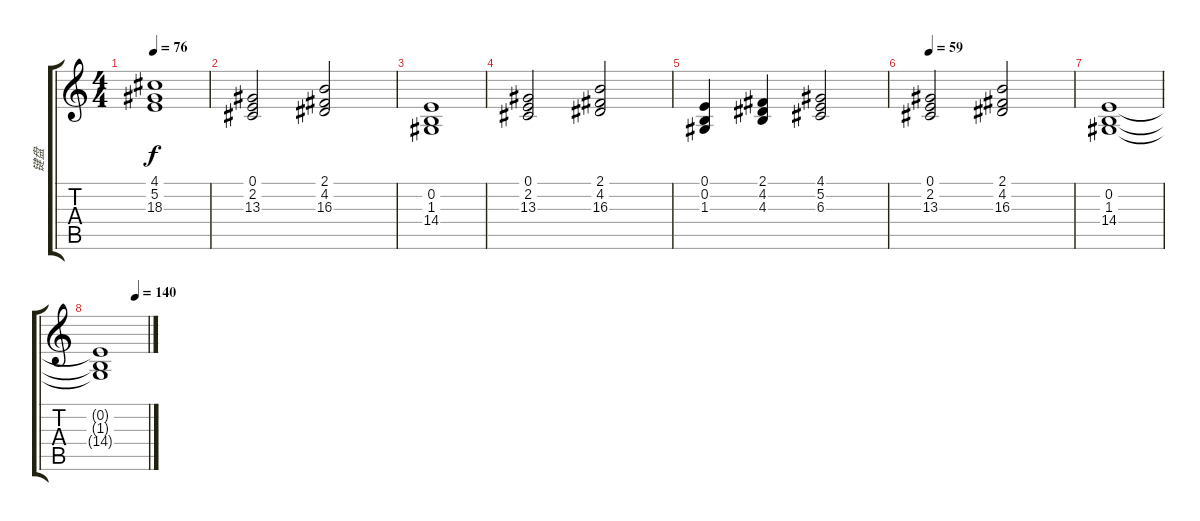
\track ("键盘" "键盘") {instrument stringensemble1}
\staff {score tabs}
\tuning (E4 B3 G3 D3 A2 E2) {hide}
\ts (4 4)
\tempo 76
\clef g2
\ks c
(4.1 5.2 18.3).1{dy f} |
(0.1 2.2 13.3).2 (2.1 4.2 16.3).2 |
(0.2 1.3 14.4).1 |
(0.1 2.2 13.3).2 (2.1 4.2 16.3).2 |
(0.1 0.2 1.3).4 (2.1 4.2 4.3).4 (4.1 5.2 6.3).2 |
\tempo 59
(0.1 2.2 13.3).2 (2.1 4.2 16.3).2 |
(0.2 1.3 14.4).1{volume 2} |
\tempo (140 0.75)
(0.2{t} 1.3{t} 14.4{t}).1
